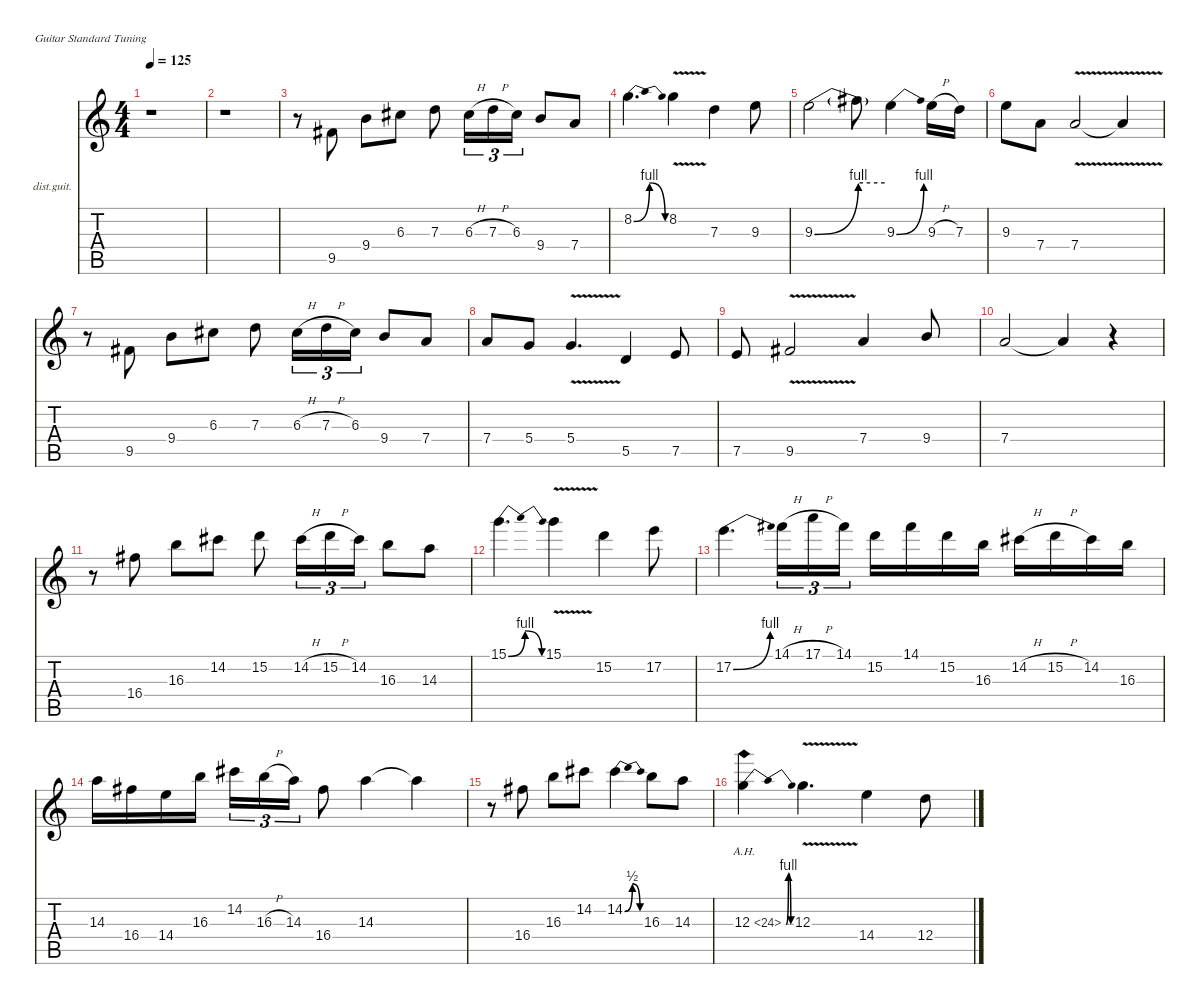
\defaultSystemsLayout 4
\hideDynamics
\bracketExtendMode nobrackets
\firstSystemTrackNameOrientation horizontal
\otherSystemsTrackNameOrientation horizontal
\track ("Vinnie Moore" "dist.guit.") {instrument distortionguitar}
\staff {score tabs}
\tuning (E4 B3 G3 D3 A2 E2)
\ts (4 4)
\beaming (8 2 2 2 2)
\tempo 125
\clef g2
\ks c
r.1{dy f instrument distortionguitar beam Down} |
r.1{beam Down} |
r.8{beam Down} 9.5{acc #}.8{beam Up} 9.4.8{beam Down} 6.3{acc #}.8{beam Down} 7.3.8{beam Down} 6.3{h acc #}.16{tu (3 2) beam Down} 7.3{h}.16{tu (3 2) beam Down} 6.3{acc #}.16{tu (3 2) beam Down} 9.4.8{beam Up} 7.4.8{beam Up} |
8.2{be (bendrelease 0 0 15 4 45 4 60 0)}.4{d beam Down} 8.2{v}.4{beam Down} 7.3.4{beam Down} 9.3.8{beam Down} |
9.3{be (bend 0 0 60 4)}.2{beam Down} 9.3{be (hold 0 4 60 4) t}.8{beam Down} 9.3{be (bend 0 0 30 4)}.4{beam Down} 9.3{h}.16{beam Down} 7.3.16{beam Down} |
9.3.8{beam Down} 7.4.8{beam Down} 7.4{v}.2{beam Up} 7.4{v t}.4{beam Up} |
r.8{beam Down} 9.5{acc #}.8{beam Up} 9.4.8{beam Down} 6.3{acc #}.8{beam Down} 7.3.8{beam Down} 6.3{h acc #}.16{tu (3 2) beam Down} 7.3{h}.16{tu (3 2) beam Down} 6.3{acc #}.16{tu (3 2) beam Down} 9.4.8{beam Up} 7.4.8{beam Up} |
7.4.8{beam Up} 5.4.8{beam Up} 5.4{v}.4{d beam Up} 5.5.4{beam Up} 7.5.8{beam Up} |
7.5.8{beam Up} 9.5{v acc #}.2{beam Up} 7.4.4{beam Up} 9.4.8{beam Up} |
7.4.2{beam Up} 7.4{t}.4{beam Up} r.4{beam Up} |
r.8{beam Down} 16.4{acc #}.8{beam Down} 16.3.8{beam Down} 14.2{acc #}.8{beam Down} 15.2.8{beam Down} 14.2{h acc #}.16{tu (3 2) beam Down} 15.2{h}.16{tu (3 2) beam Down} 14.2{acc #}.16{tu (3 2) beam Down} 16.3.8{beam Down} 14.3.8{beam Down} |
15.1{be (bendrelease 0 0 15 4 45 4 60 0)}.4{d beam Down} 15.1{v}.4{beam Down} 15.2.4{beam Down} 17.2.8{beam Down} |
17.2{be (bend 0 0 9.999999599999999 4)}.4{d beam Down} 14.1{h acc #}.16{tu (3 2) beam Down} 17.1{h}.16{tu (3 2) beam Down} 14.1{acc #}.16{tu (3 2) beam Down} 15.2.16{beam Down} 14.1{acc #}.16{beam Down} 15.2.16{beam Down} 16.3.16{beam Down} 14.2{h acc #}.16{beam Down} 15.2{h}.16{beam Down} 14.2{acc #}.16{beam Down} 16.3.16{beam Down} |
14.3.16{beam Down} 16.4{acc #}.16{beam Down} 14.4.16{beam Down} 16.3.16{beam Down} 14.2{acc #}.16{tu (3 2) beam Down} 16.3{h}.16{tu (3 2) beam Down} 14.3.16{tu (3 2) beam Down} 16.4{acc #}.8{beam Down} 14.3.4{beam Down} 14.3{t}.4{beam Down} |
r.8{beam Down} 16.4{acc #}.8{beam Down} 16.3.8{beam Down} 14.2{acc #}.8{beam Down} 14.2{be (bendrelease 0 0 15 2 30 2 45 0) acc #}.4{beam Down} 16.3.8{beam Down} 14.3.8{beam Down} |
12.3{be (bendrelease 0 0 15 4 30 4 45 0) ah 12}.4{beam Down} 12.3{v}.4{d beam Down} 14.4.4{beam Down} 12.4.8{beam Down}
